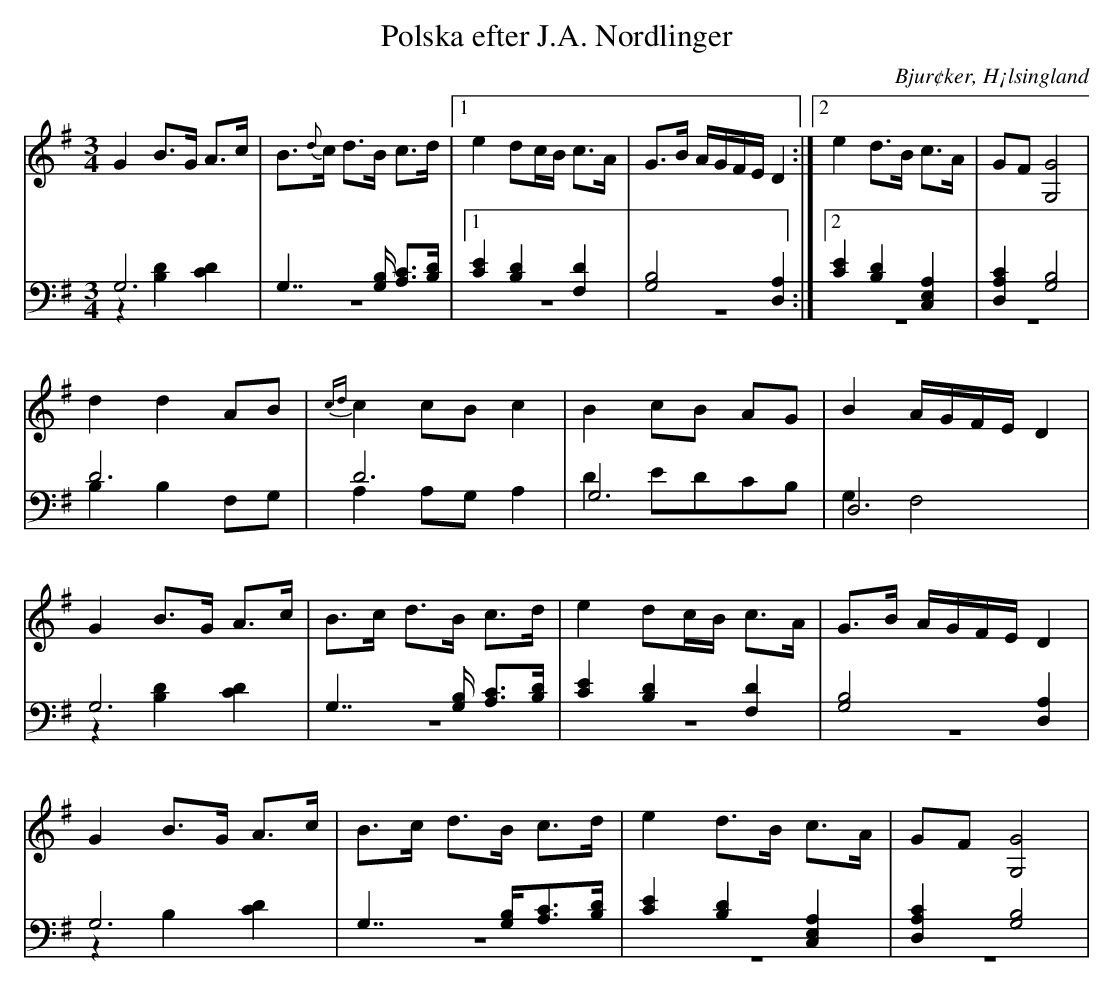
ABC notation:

X:1
T: Polska efter J.A. Nordlinger
O: Bjur¢ker, H¡lsingland
M: 3/4
L: 1/8
K: G
V:1
V:2
V:3 merge
V:1
G2 B>G A>c|B>{d}c d>B c>d |1 e2 dc/B/ c>A| G>B A/G/F/E/ D2:|2 e2 d>B c>A|GF [G4G,4]  |
 d2 d2 AB|{cd}c2 cB c2|B2 cB AG|B2 A/G/F/E/ D2 |
G2 B>G A>c|B>c d>B c>d |e2 dc/B/ c>A|G>B A/G/F/E/ D2 |
G2 B>G A>c |B>c d>B c>d|e2 d>B c>A|GF [G,4G4] |
V:2 clef=bass
 G,6|G,7/2 [G,/B,/] [A,C]>[B,D]|1 [C2E2] [B,2D2] [F,2D2]| [G,4B,4] [D,2A,2]:|2 [C2E2] [B,2D2] [C,2E,2A,2]| [D,2A,2C2] [G,4B,4]|
D6 |D6 |G,6|D,6 |
G,6 | G,7/2 [G,/B,/] [A,C]>[B,D]| [C2E2] [B,2D2] [F,2D2]| [G,4B,4] [D,2A,2]|
G,6 |G,7/2 [G,/B,/][A,C]>[B,D]|[C2E2] [B,2D2] [C,2E,2A,2]|[D,2A,2C2] [G,4B,4] |
V:3 clef=bass
z2 [B,2D2] [C2D2]| z6|1 z6| z6:|2 z6|  z6|
B,2 B,2 F,G, |A,2 A,G, A,2 |D2 EDCB,|G,2 F,4 |
z2 [B,2D2] [C2D2]| z6 |z6 |z6|
z2 B,2 [C2D2] |z6|z6|z6|
